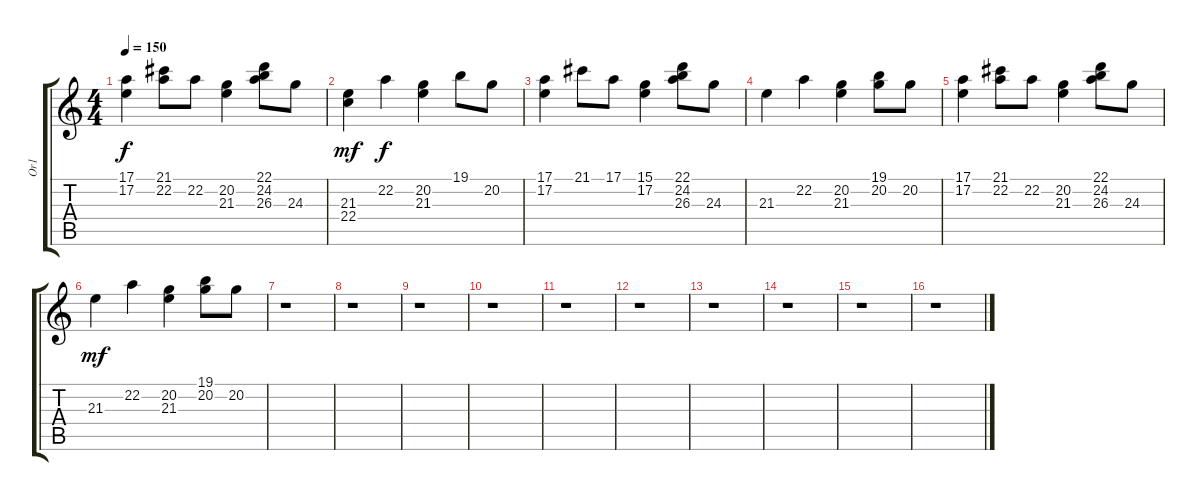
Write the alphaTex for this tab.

\track ("Or1" "Or1") {instrument drawbarorgan}
\staff {score tabs}
\tuning (E4 B3 G3 D3 A2 E2) {hide}
\ts (4 4)
\tempo 150
\clef g2
\ks c
(17.1 17.2).4{dy f} (21.1 22.2).8 22.2.8 (20.2 21.3).4 (22.1 24.2 26.3).8 24.3.8 |
(21.3 22.4).4{dy mf} 22.2.4{dy f} (20.2 21.3).4 19.1.8 20.2.8 |
(17.1 17.2).4 21.1.8 17.1.8 (15.1 17.2).4 (22.1 24.2 26.3).8 24.3.8 |
21.3.4 22.2.4 (20.2 21.3).4 (19.1 20.2).8 20.2.8 |
(17.1 17.2).4 (21.1 22.2).8 22.2.8 (20.2 21.3).4 (22.1 24.2 26.3).8 24.3.8 |
21.3.4{dy mf} 22.2.4 (20.2 21.3).4 (19.1 20.2).8 20.2.8 |
r.1 |
r.1 |
r.1 |
r.1 |
r.1 |
r.1 |
r.1 |
r.1 |
r.1 |
r.1
